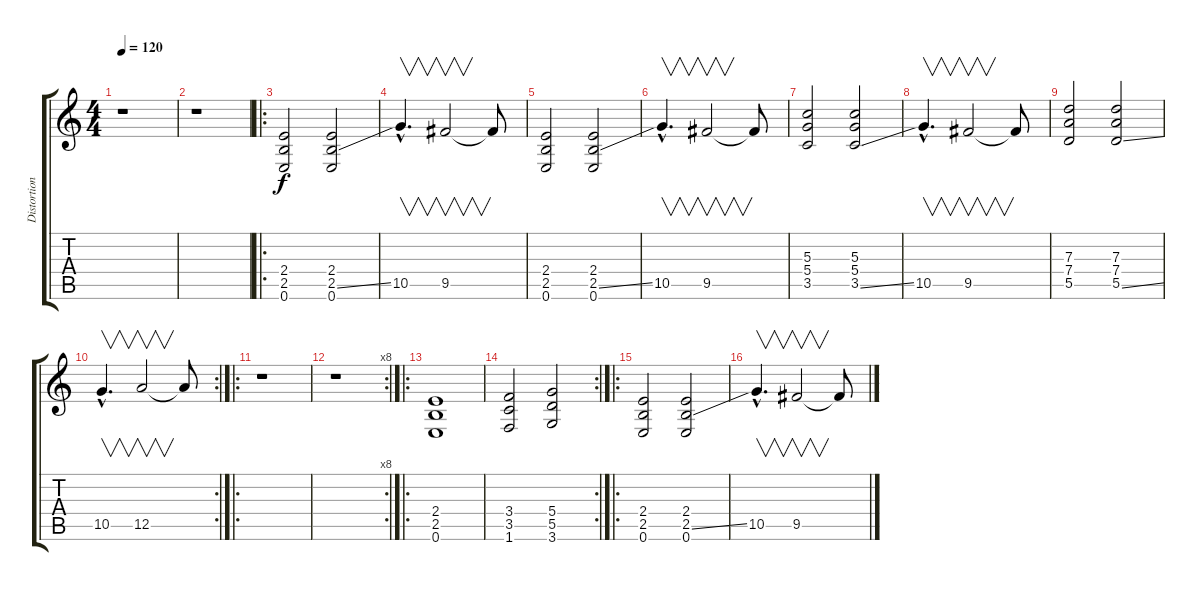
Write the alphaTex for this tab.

\track ("Distortion Guitar" "Distortion") {instrument distortionguitar}
\staff {score tabs}
\tuning (E4 B3 G3 D3 A2 E2) {hide}
\ts (4 4)
\tempo 120
\clef g2
\ks c
r.1{dy f} |
r.1 |
\ro
(2.4 2.5 0.6).2 (2.4 2.5{ss} 0.6).2 |
10.5{hac}.4{v d} 9.5.2{v} 9.5{t}.8 |
(2.4 2.5 0.6).2 (2.4 2.5{ss} 0.6).2 |
10.5{hac}.4{v d} 9.5.2{v} 9.5{t}.8 |
(5.3 5.4 3.5).2 (5.3 5.4 3.5{ss}).2 |
10.5{hac}.4{v d} 9.5.2{v} 9.5{t}.8 |
(7.3 7.4 5.5).2 (7.3 7.4 5.5{ss}).2 |
\rc 2
10.5{hac}.4{v d} 12.5.2{v} 12.5{t}.8 |
\ro
r.1 |
\rc 8
r.1 |
\ro
(2.4 2.5 0.6).1 |
\rc 2
(3.4 3.5 1.6).2 (5.4 5.5 3.6).2 |
\ro
(2.4 2.5 0.6).2 (2.4 2.5{ss} 0.6).2 |
10.5{hac}.4{v d} 9.5.2{v} 9.5{t}.8
